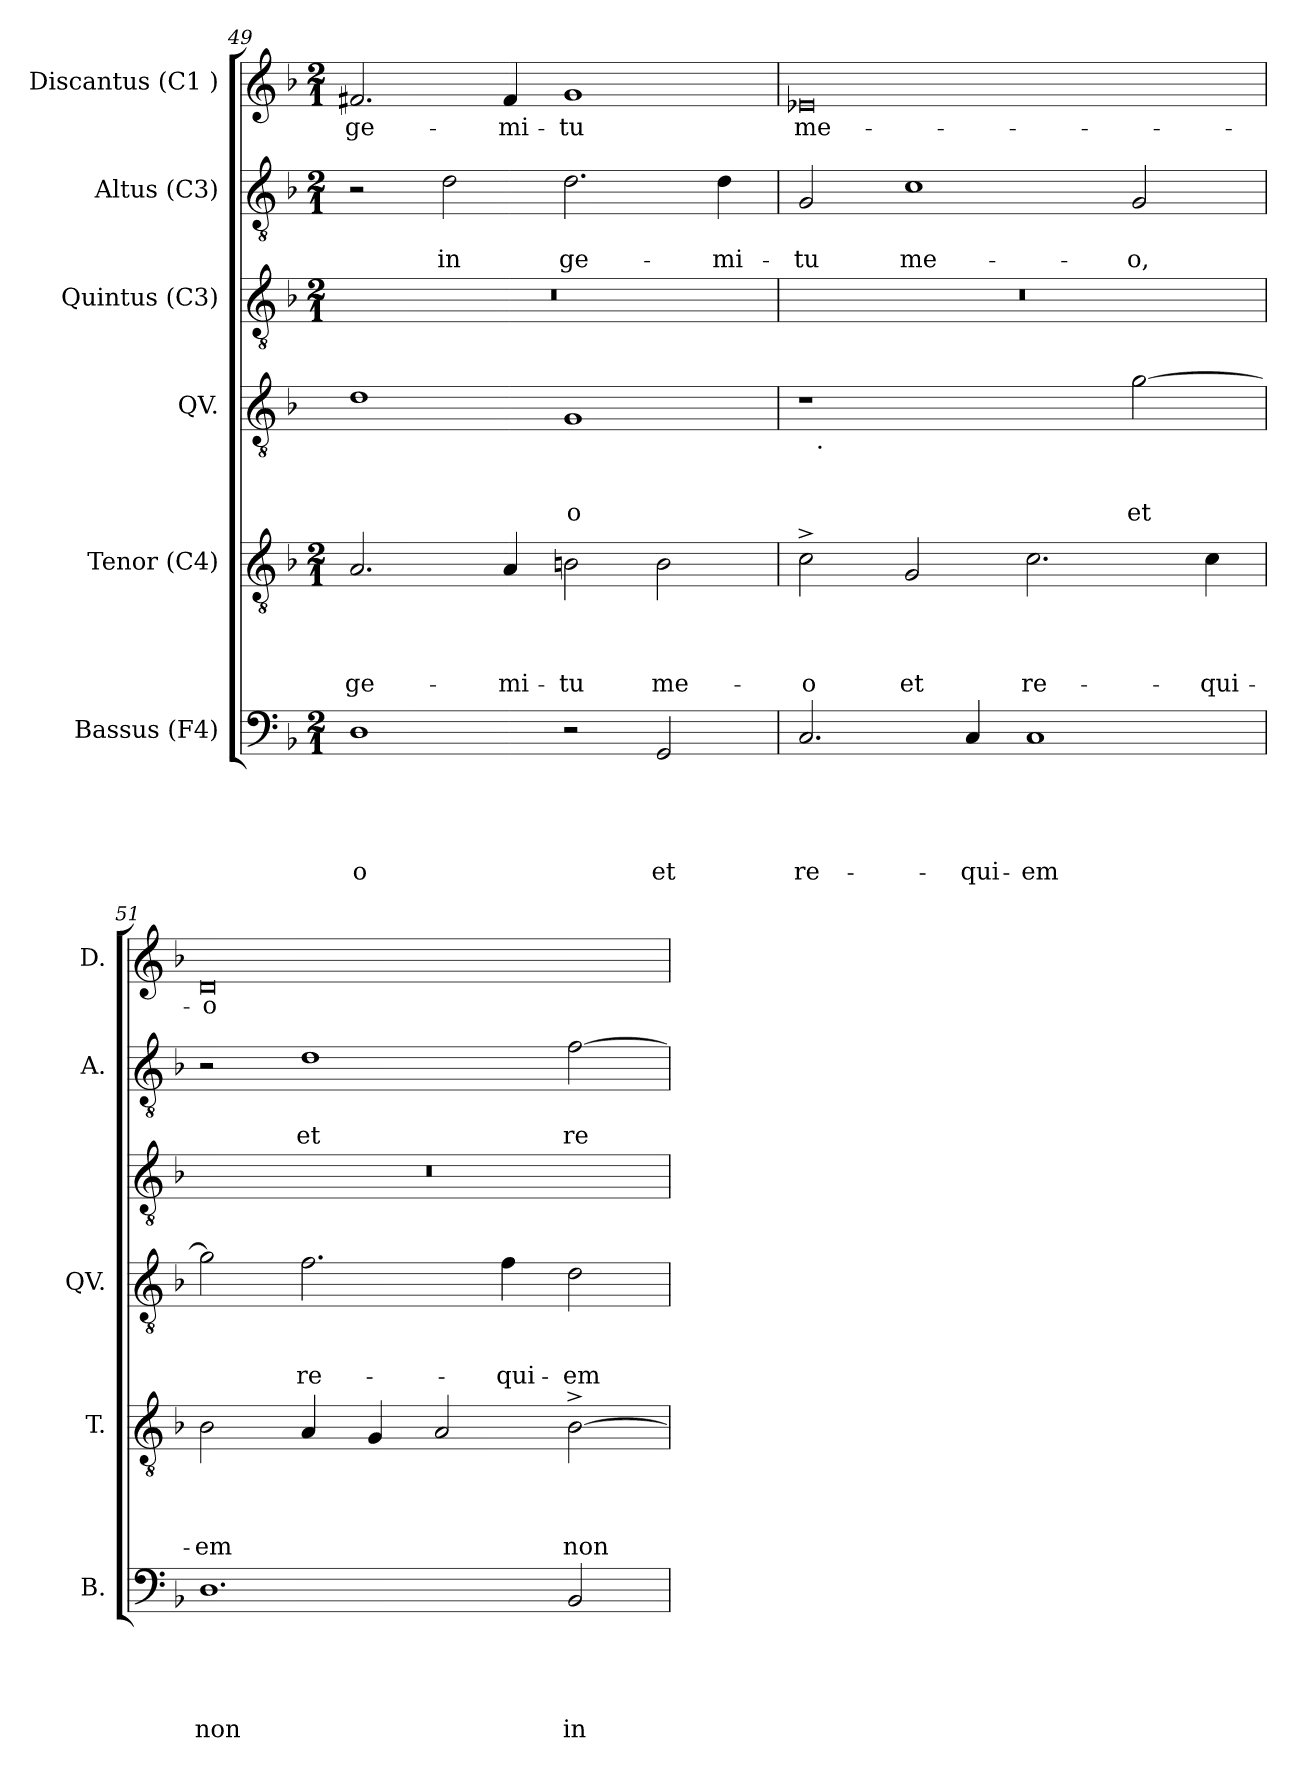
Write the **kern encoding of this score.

**kern	**text	**text	**text	**text	**text	**kern	**text	**text	**text	**text	**kern	**text	**text	**text	**kern	**kern	**text	**text	**kern	**text
*part6	*part6	*part6	*part6	*part6	*part6	*part5	*part5	*part5	*part5	*part5	*part4	*part4	*part4	*part4	*part3	*part2	*part2	*part2	*part1	*part1
*staff6	*staff6	*staff6	*staff6	*staff6	*staff6	*staff5	*staff5	*staff5	*staff5	*staff5	*staff4	*staff4	*staff4	*staff4	*staff3	*staff2	*staff2	*staff2	*staff1	*staff1
*I"Bassus (F4)	*	*	*	*	*	*I"Tenor (C4)	*	*	*	*	*I"QV.	*	*	*	*I"Quintus (C3)	*I"Altus (C3)	*	*	*I"Discantus (C1 )	*
*I'B.	*	*	*	*	*	*I'T.	*	*	*	*	*I'QV.	*	*	*	*	*I'A.	*	*	*I'D.	*
*clefF4	*	*	*	*	*	*clefGv2	*	*	*	*	*clefGv2	*	*	*	*clefGv2	*clefGv2	*	*	*clefG2	*
*k[b-]	*	*	*	*	*	*k[b-]	*	*	*	*	*k[b-]	*	*	*	*k[b-]	*k[b-]	*	*	*k[b-]	*
*F:	*	*	*	*	*	*F:	*	*	*	*	*F:	*	*	*	*F:	*F:	*	*	*F:	*
*M2/1	*	*	*	*	*	*M2/1	*	*	*	*	*	*	*	*	*M2/1	*M2/1	*	*	*M2/1	*
=49	=49	=49	=49	=49	=49	=49	=49	=49	=49	=49	=49	=49	=49	=49	=49	=49	=49	=49	=49	=49
!	!	!	!	!	!LO:LY:b:rj	!	!	!	!	!LO:LY:b	!	!	!	!	!	!	!	!	!	!LO:LY:b
1D	.	.	.	.	-o	2.A/	.	.	.	ge-	1d	.	.	.	0r	2r	.	.	2.f#X/	ge-
!	!	!	!	!	!	!	!	!	!	!	!	!	!	!	!	!	!	!LO:LY:b	!	!
.	.	.	.	.	.	.	.	.	.	.	.	.	.	.	.	2d\	.	in	.	.
!	!	!	!	!	!	!	!	!	!	!LO:LY:b	!	!	!	!	!	!	!	!	!	!LO:LY:b
.	.	.	.	.	.	4A/	.	.	.	-mi-	.	.	.	.	.	.	.	.	4f#/	-mi-
!	!	!	!	!	!	!	!	!	!	!LO:LY:b	!	!	!	!LO:LY:b:rj	!	!	!	!LO:LY:b	!	!LO:LY:b:rj
2r	.	.	.	.	.	2Bn\	.	.	.	-tu	1G	.	.	-o	.	2.d\	.	ge-	1g	-tu
!	!	!	!	!	!LO:LY:b	!	!	!	!	!LO:LY:b	!	!	!	!	!	!	!	!	!	!
2GG/	.	.	.	.	et	2B\	.	.	.	me-	.	.	.	.	.	.	.	.	.	.
!	!	!	!	!	!	!	!	!	!	!	!	!	!	!	!	!	!	!LO:LY:b	!	!
.	.	.	.	.	.	.	.	.	.	.	.	.	.	.	.	4d\	.	-mi-	.	.
!!LO:PB:g=z
=50	=50	=50	=50	=50	=50	=50	=50	=50	=50	=50	=50	=50	=50	=50	=50	=50	=50	=50	=50	=50
!	!	!	!	!	!LO:LY:b	!	!	!	!	!LO:LY:b	!	!	!	!	!	!	!	!LO:LY:b	!	!LO:LY:b
*	*	*	*	*	*	*	*	*	*	*	*^	*	*	*	*	*	*	*	*	*
2.C/	.	.	.	.	re-	2c^>\	.	.	.	-o	1r	32ryy	.	.	.	0r	2G/	.	-tu	0e-X	me-
!	!	!	!	!	!	!	!	!	!	!	!	!LO:TX:b:t=.	!	!	!	!	!	!	!	!	!
.	.	.	.	.	.	.	.	.	.	.	.	1ryy	.	.	.	.	.	.	.	.	.
!	!	!	!	!	!	!	!	!	!	!LO:LY:b	!	!	!	!	!	!	!	!	!LO:LY:b	!	!
.	.	.	.	.	.	2G/	.	.	.	et	.	.	.	.	.	.	1c	.	me-	.	.
!	!	!	!	!	!LO:LY:b	!	!	!	!	!	!	!	!	!	!	!	!	!	!	!	!
4C/	.	.	.	.	-qui-	.	.	.	.	.	.	.	.	.	.	.	.	.	.	.	.
!	!	!	!	!	!LO:LY:b:rj	!	!	!	!	!LO:LY:b	!	!	!	!	!	!	!	!	!	!	!
1C	.	.	.	.	-em	2.c\	.	.	.	re-	2ryy	.	.	.	.	.	.	.	.	.	.
.	.	.	.	.	.	.	.	.	.	.	.	2ryy	.	.	.	.	.	.	.	.	.
!	!	!	!	!	!	!	!	!	!	!	!	!	!	!	!LO:LY:b	!	!	!	!LO:LY:b	!	!
.	.	.	.	.	.	.	.	.	.	.	[>2g\	.	.	.	et	.	2G/	.	-o,	.	.
.	.	.	.	.	.	.	.	.	.	.	.	4...ryy	.	.	.	.	.	.	.	.	.
!	!	!	!	!	!	!	!	!	!	!LO:LY:b	!	!	!	!	!	!	!	!	!	!	!
.	.	.	.	.	.	4c\	.	.	.	-qui-	.	.	.	.	.	.	.	.	.	.	.
=51	=51	=51	=51	=51	=51	=51	=51	=51	=51	=51	=51	=51	=51	=51	=51	=51	=51	=51	=51	=51	=51
!	!	!	!	!	!LO:LY:b	!	!	!	!	!LO:LY:b	!	!	!	!	!	!	!	!	!	!	!LO:LY:b:rj
*	*	*	*	*	*	*	*	*	*	*	*v	*v	*	*	*	*	*	*	*	*	*
1.D	.	.	.	.	non	2B-\	.	.	.	-em	2g\]	.	.	.	0r	2r	.	.	0d	-o
!	!	!	!	!	!	!	!	!	!	!	!	!	!	!LO:LY:b	!	!	!	!LO:LY:b	!	!
.	.	.	.	.	.	4A/	.	.	.	.	2.f\	.	.	re-	.	1d	.	et	.	.
.	.	.	.	.	.	4G/	.	.	.	.	.	.	.	.	.	.	.	.	.	.
.	.	.	.	.	.	2A/	.	.	.	.	.	.	.	.	.	.	.	.	.	.
!	!	!	!	!	!	!	!	!	!	!	!	!	!	!LO:LY:b	!	!	!	!	!	!
.	.	.	.	.	.	.	.	.	.	.	4f\	.	.	-qui-	.	.	.	.	.	.
!	!	!	!	!	!LO:LY:b	!	!	!	!	!LO:LY:b	!	!	!	!LO:LY:b:rj	!	!	!	!LO:LY:b	!	!
2BB-/	.	.	.	.	in-	[>2B-^>\	.	.	.	non	2d\	.	.	-em	.	[>2f\	.	re-	.	.
=	=	=	=	=	=	=	=	=	=	=	=	=	=	=	=	=	=	=	=	=
*-	*-	*-	*-	*-	*-	*-	*-	*-	*-	*-	*-	*-	*-	*-	*-	*-	*-	*-	*-	*-
